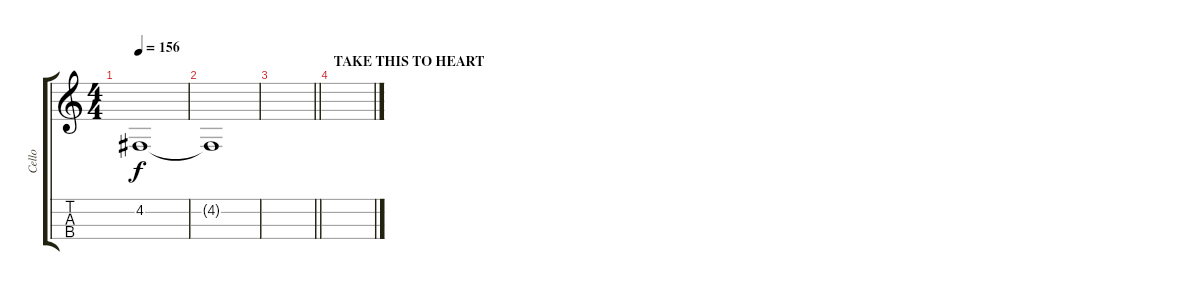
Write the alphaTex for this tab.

\track ("Cello" "Cello") {instrument tremolostrings}
\staff {score tabs}
\tuning (A3 D3 G2 C2) {hide}
\ts (4 4)
\tempo 156
\clef g2
\ks c
4.2{t}.1{dy f} |
4.2{t}.1 |
\barLineRight lightlight
|
\section ("" "TAKE THIS TO HEART")
